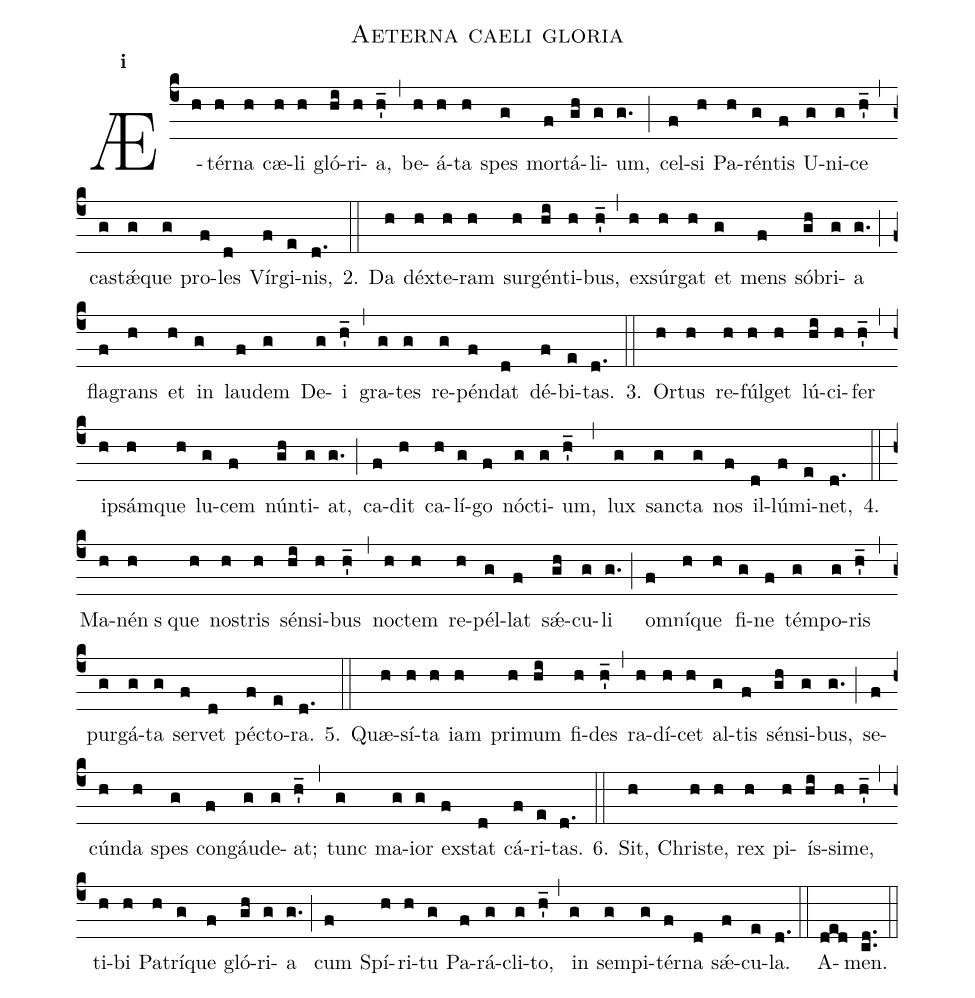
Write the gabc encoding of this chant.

name:Aeterna caeli gloria;
office-part:Hymnus;
mode:1;
%%
initial-style: 1;
name: Aeterna caeli gloria;
book: Liber Hymnarius, p. 204;
occasion: Tempore Per Annum Feriis VI Hebd. I & III;
office-part: Ad Laudes matutinas H;
user-notes: ;
commentary: ;
annotation: 1;
centering-scheme: english;
fontsize: 12;
font: OFLSortsMillGoudy;
height: 11;
width: 4.5;
%%
(c4)Æ(h)tér(h)na(h) cæ(h)li(h) gló(hi)ri(h)a,(h'_) (,)
be(h)á(h)ta(h) spes(g) mor(f)tá(gh)li(g)um,(g.) (;)
cel(f)si(h) Pa(h)rén(g)tis(f) U(g)ni(g)ce(h'_) (,)
ca(g)stǽ(g)que(g) pro(f)les(d) Vír(f)gi(e)nis,(d.)

2.(::)
Da(h) déx(h)te(h)ram(h) sur(h)gén(hi)ti(h)bus,(h'_) (,)
ex(h)súr(h)gat(h) et(g) mens(f) só(gh)bri(g)a(g.) (;)
fla(f)grans(h) et(h) in(g) lau(f)dem(g) De(g)i(h'_) (,)
gra(g)tes(g) re(g)pén(f)dat(d) dé(f)bi(e)tas.(d.)

3.(::)
Or(h)tus(h) re(h)fúl(h)get(h) lú(hi)ci(h)fer(h'_) (,)
i(h)psám(h)que(h) lu(g)cem(f) nún(gh)ti(g)at,(g.) (;)
ca(f)dit(h) ca(h)lí(g)go(f) nó(g)cti(g)um,(h'_) (,)
lux(g) san(g)cta(g) nos(f) il(d)lú(f)mi(e)net,(d.)

4.(::)
Ma(h)nén(h) s()que(h) no(h)stris(h) sén(hi)si(h)bus(h'_) (,)
no(h)ctem(h) re(h)pél(g)lat(f) sǽ(gh)cu(g)li(g.) (;)
om(f)ní(h)que(h) fi(g)ne(f) tém(g)po(g)ris(h'_) (,)
pur(g)gá(g)ta(g) ser(f)vet(d) pé(f)cto(e)ra.(d.)

5.(::)
Quæ(h)sí(h)ta(h) iam(h) pri(h)mum(hi) fi(h)des(h'_) (,)
ra(h)dí(h)cet(h) al(g)tis(f) sén(gh)si(g)bus,(g.) (;)
se(f)cún(h)da(h) spes(g) con(f)gáu(g)de(g)at;(h'_) (,)
tunc(g) ma(g)ior(g) ex(f)stat(d) cá(f)ri(e)tas.(d.)

6.(::)
Sit,(h) Chri(h)ste,(h) rex(h) pi(h)ís(hi)si(h)me,(h'_) (,)
ti(h)bi(h) Pa(h)trí(g)que(f) gló(gh)ri(g)a(g.) (;)
cum(f) Spí(h)ri(h)tu(g) Pa(f)rá(g)cli(g)to,(h'_) (,)
in(g) sem(g)pi(g)tér(f)na(d) sǽ(f)cu(e)la.(d.) (::)
A(ded)men.(cd..) (::)
